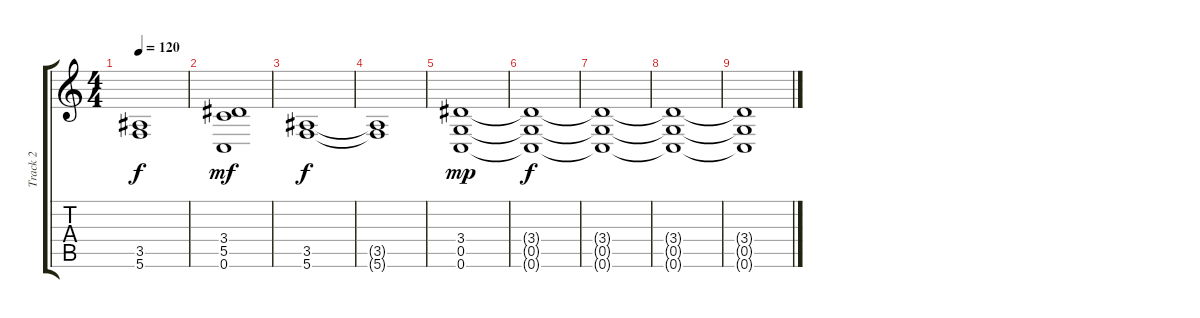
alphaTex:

\track ("Track 2" "Track 2") {instrument distortionguitar}
\staff {score tabs}
\tuning (D4 A3 F3 C3 G2 C2) {hide}
\ts (4 4)
\tempo 120
\clef g2
\ks c
(3.5 5.6).1{dy f} |
(3.4 5.5 0.6).1{dy mf} |
(3.5 5.6).1{dy f} |
(3.5{t} 5.6{t}).1 |
(3.4 0.5 0.6).1{dy mp volume 0} |
(3.4{t} 0.5{t} 0.6{t}).1{dy f} |
(3.4{t} 0.5{t} 0.6{t}).1 |
(3.4{t} 0.5{t} 0.6{t}).1 |
(3.4{t} 0.5{t} 0.6{t}).1
